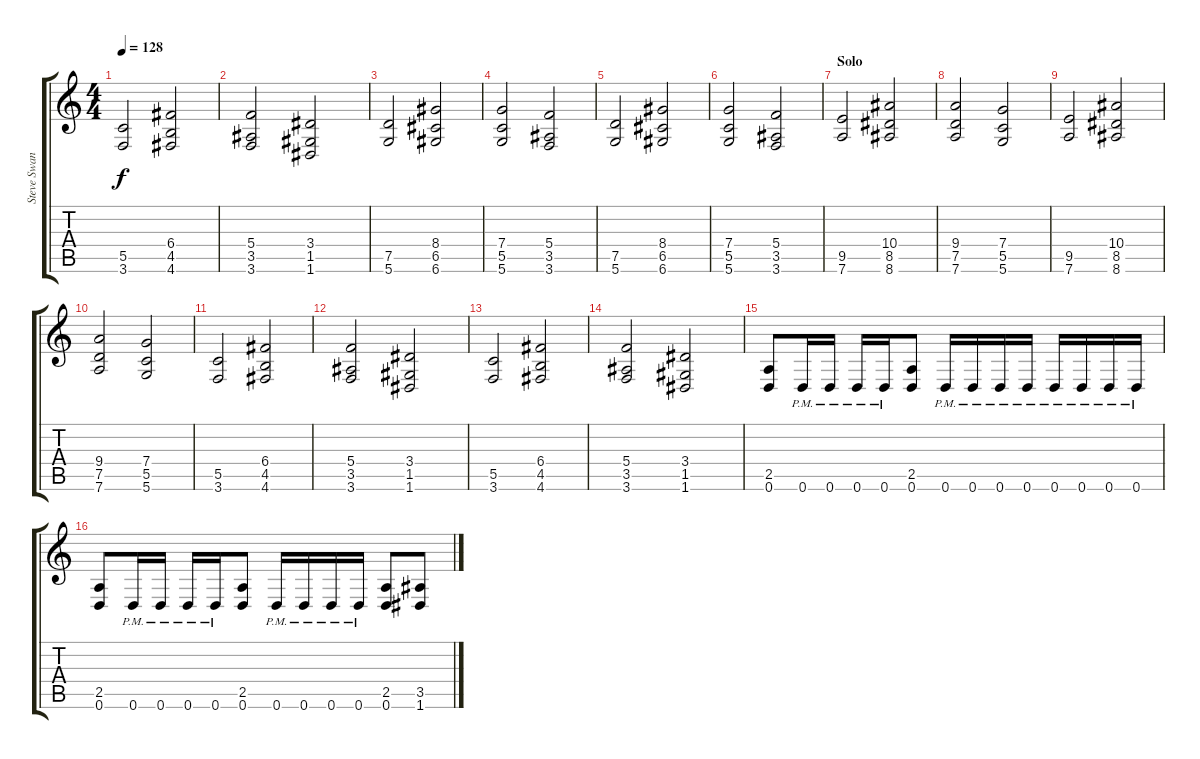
\track ("Steve Swanson (Rythm Guitar)" "Steve Swan") {instrument distortionguitar}
\staff {score tabs}
\tuning (D4 A3 F3 C3 G2 D2) {hide}
\ts (4 4)
\tempo 128
\clef g2
\ks c
(5.5 3.6).2{dy f} (6.4 4.5 4.6).2 |
(5.4 3.5 3.6).2 (3.4 1.5 1.6).2 |
(7.5 5.6).2 (8.4 6.5 6.6).2 |
(7.4 5.5 5.6).2 (5.4 3.5 3.6).2 |
(7.5 5.6).2 (8.4 6.5 6.6).2 |
(7.4 5.5 5.6).2 (5.4 3.5 3.6).2 |
\section ("" "Solo")
(9.5 7.6).2 (10.4 8.5 8.6).2 |
(9.4 7.5 7.6).2 (7.4 5.5 5.6).2 |
(9.5 7.6).2 (10.4 8.5 8.6).2 |
(9.4 7.5 7.6).2 (7.4 5.5 5.6).2 |
(5.5 3.6).2 (6.4 4.5 4.6).2 |
(5.4 3.5 3.6).2 (3.4 1.5 1.6).2 |
(5.5 3.6).2 (6.4 4.5 4.6).2 |
(5.4 3.5 3.6).2 (3.4 1.5 1.6).2 |
(2.5 0.6).8 0.6{pm}.16 0.6{pm}.16 0.6{pm}.16 0.6{pm}.16 (2.5 0.6).8 0.6{pm}.16 0.6{pm}.16 0.6{pm}.16 0.6{pm}.16 0.6{pm}.16 0.6{pm}.16 0.6{pm}.16 0.6{pm}.16 |
(2.5 0.6).8 0.6{pm}.16 0.6{pm}.16 0.6{pm}.16 0.6{pm}.16 (2.5 0.6).8 0.6{pm}.16 0.6{pm}.16 0.6{pm}.16 0.6{pm}.16 (2.5 0.6).8 (3.5 1.6).8
